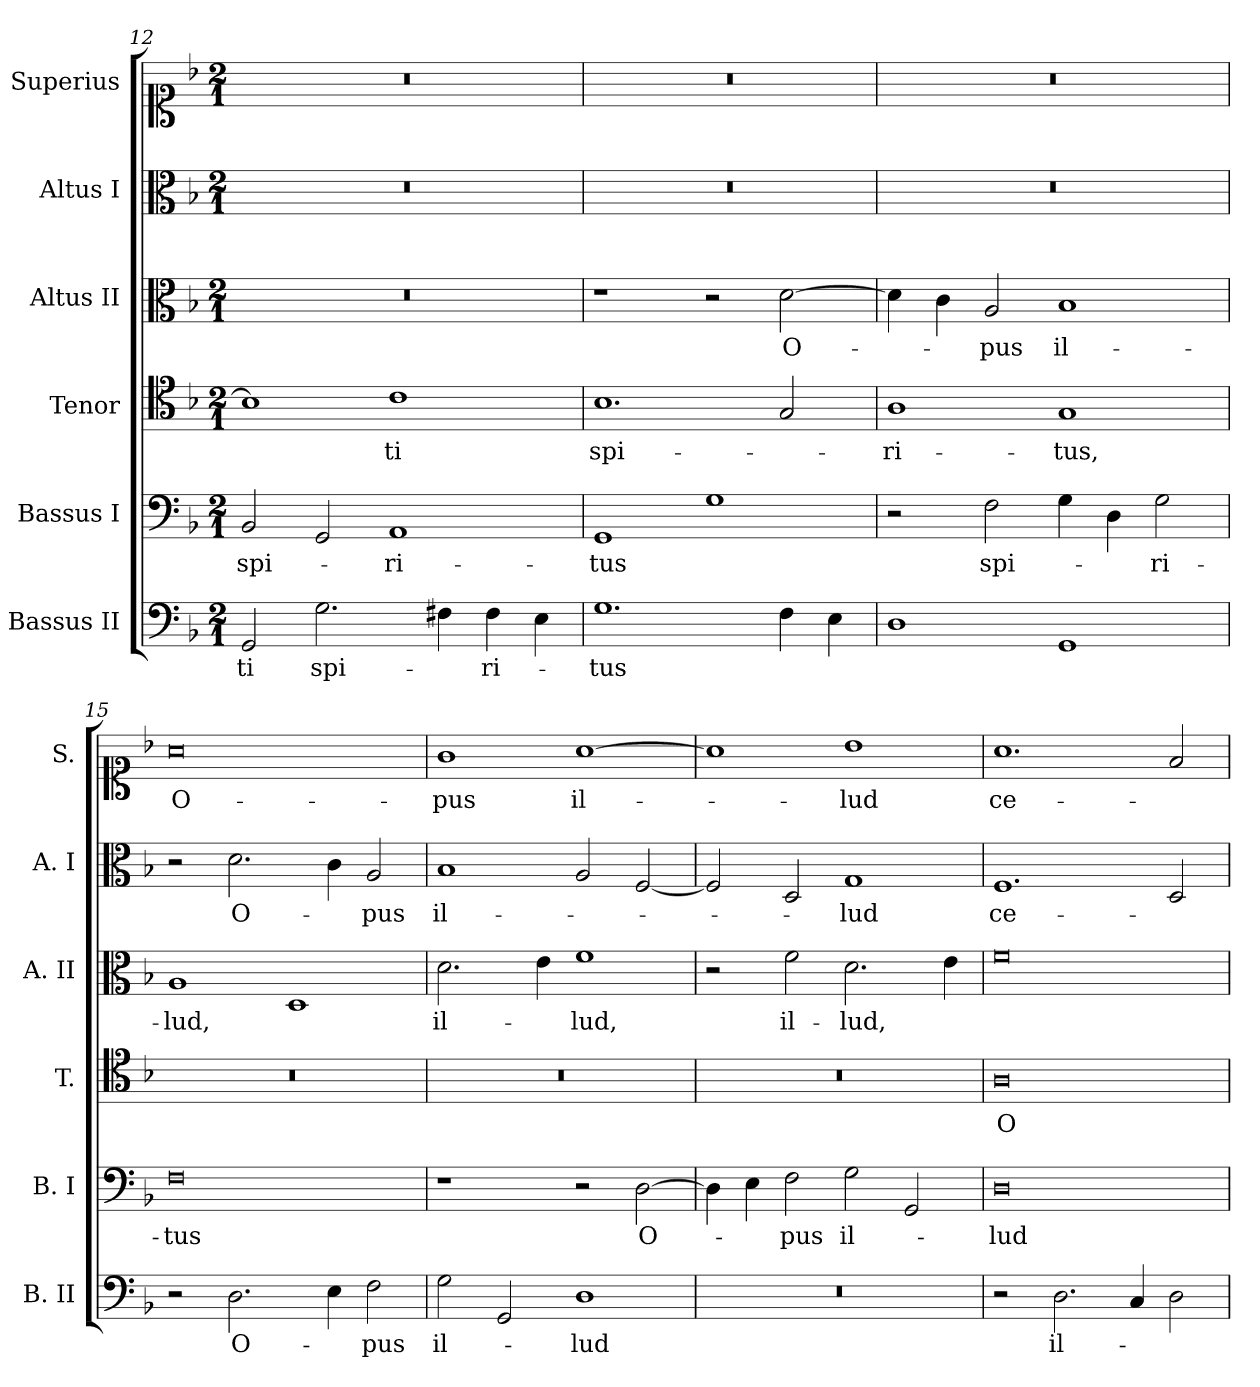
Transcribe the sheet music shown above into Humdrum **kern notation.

**kern	**text	**kern	**text	**kern	**text	**kern	**text	**kern	**text	**kern	**text
*part6	*part6	*part5	*part5	*part4	*part4	*part3	*part3	*part2	*part2	*part1	*part1
*staff6	*staff6	*staff5	*staff5	*staff4	*staff4	*staff3	*staff3	*staff2	*staff2	*staff1	*staff1
*I"Bassus II	*	*I"Bassus I	*	*I"Tenor	*	*I"Altus II	*	*I"Altus I	*	*I"Superius	*
*I'B. II	*	*I'B.  I	*	*I'T.	*	*I'A. II	*	*I'A. I	*	*I'S.	*
*clefF4	*	*clefF4	*	*clefC4	*	*clefC3	*	*clefC3	*	*clefC1	*
*k[b-]	*	*k[b-]	*	*k[b-]	*	*k[b-]	*	*k[b-]	*	*k[b-]	*
*F:	*	*F:	*	*F:	*	*F:	*	*F:	*	*F:	*
*M2/1	*	*M2/1	*	*M2/1	*	*M2/1	*	*M2/1	*	*M2/1	*
=12	=12	=12	=12	=12	=12	=12	=12	=12	=12	=12	=12
!	!LO:LY:b	!	!LO:LY:b	!	!	!	!	!	!	!	!
2GG/	-ti	2BB-/	spi-	1B-]	.	0r	.	0r	.	0r	.
!	!LO:LY:b	!	!	!	!	!	!	!	!	!	!
2.G\	spi-	2GG/	.	.	.	.	.	.	.	.	.
!	!	!	!LO:LY:b	!	!LO:LY:b	!	!	!	!	!	!
.	.	1AA	-ri-	1c	-ti	.	.	.	.	.	.
4F#i\	.	.	.	.	.	.	.	.	.	.	.
!	!LO:LY:b	!	!	!	!	!	!	!	!	!	!
4F#i\	-ri-	.	.	.	.	.	.	.	.	.	.
4E\	.	.	.	.	.	.	.	.	.	.	.
=13	=13	=13	=13	=13	=13	=13	=13	=13	=13	=13	=13
!	!LO:LY:b	!	!LO:LY:b	!	!LO:LY:b	!	!	!	!	!	!
1.G	-tus	1GG	-tus	1.B-	spi-	1r	.	0r	.	0r	.
.	.	1G	.	.	.	2r	.	.	.	.	.
!	!	!	!	!	!	!	!LO:LY:b	!	!	!	!
4F\	.	.	.	2G/	.	[2d\	O-	.	.	.	.
4E\	.	.	.	.	.	.	.	.	.	.	.
=14	=14	=14	=14	=14	=14	=14	=14	=14	=14	=14	=14
!	!	!	!	!	!LO:LY:b	!	!	!	!	!	!
1D	.	2r	.	1A	-ri-	4d\]	.	0r	.	0r	.
.	.	.	.	.	.	4c\	.	.	.	.	.
!	!	!	!LO:LY:b	!	!	!	!LO:LY:b	!	!	!	!
.	.	2F\	spi-	.	.	2A/	-pus	.	.	.	.
!	!	!	!	!	!LO:LY:b	!	!LO:LY:b	!	!	!	!
1GG	.	4G\	.	1G	-tus,	1B-	il-	.	.	.	.
.	.	4D\	.	.	.	.	.	.	.	.	.
!	!	!	!LO:LY:b	!	!	!	!	!	!	!	!
.	.	2G\	-ri-	.	.	.	.	.	.	.	.
=15	=15	=15	=15	=15	=15	=15	=15	=15	=15	=15	=15
!	!	!	!LO:LY:b	!	!	!	!LO:LY:b	!	!	!	!LO:LY:b
2r	.	0F	-tus	0r	.	1A	-lud,	2r	.	0a	O-
!	!LO:LY:b	!	!	!	!	!	!	!	!LO:LY:b	!	!
2.D\	O-	.	.	.	.	.	.	2.d\	O-	.	.
.	.	.	.	.	.	1D	.	.	.	.	.
4E\	.	.	.	.	.	.	.	4c\	.	.	.
!	!LO:LY:b	!	!	!	!	!	!	!	!LO:LY:b	!	!
2F\	-pus	.	.	.	.	.	.	2A/	-pus	.	.
!!LO:LB:g=z
=16	=16	=16	=16	=16	=16	=16	=16	=16	=16	=16	=16
!	!LO:LY:b	!	!	!	!	!	!LO:LY:b	!	!LO:LY:b	!	!LO:LY:b
2G\	il-	1r	.	0r	.	2.d\	il-	1B-	il-	1g	-pus
2GG/	.	.	.	.	.	.	.	.	.	.	.
.	.	.	.	.	.	4e\	.	.	.	.	.
!	!LO:LY:b	!	!	!	!	!	!LO:LY:b	!	!	!	!LO:LY:b
1D	-lud	2r	.	.	.	1f	-lud,	2A/	.	[1a	il-
!	!	!	!LO:LY:b	!	!	!	!	!	!	!	!
.	.	[2D\	O-	.	.	.	.	[2F/	.	.	.
=17	=17	=17	=17	=17	=17	=17	=17	=17	=17	=17	=17
0r	.	4D\]	.	0r	.	2r	.	2F/]	.	1a]	.
.	.	4E\	.	.	.	.	.	.	.	.	.
!	!	!	!LO:LY:b	!	!	!	!LO:LY:b	!	!	!	!
.	.	2F\	-pus	.	.	2f\	il-	2D/	.	.	.
!	!	!	!LO:LY:b	!	!	!	!LO:LY:b	!	!LO:LY:b	!	!LO:LY:b
.	.	2G\	il-	.	.	2.d\	-lud,	1G	-lud	1b-	-lud
.	.	2GG/	.	.	.	.	.	.	.	.	.
.	.	.	.	.	.	4e\	.	.	.	.	.
=18	=18	=18	=18	=18	=18	=18	=18	=18	=18	=18	=18
!	!	!	!LO:LY:b	!	!LO:LY:b	!	!	!	!LO:LY:b	!	!LO:LY:b
2r	.	0D	-lud	0A	O-	0f	.	1.F	ce-	1.a	ce-
!	!LO:LY:b	!	!	!	!	!	!	!	!	!	!
2.D\	il-	.	.	.	.	.	.	.	.	.	.
4C/	.	.	.	.	.	.	.	.	.	.	.
2D\	.	.	.	.	.	.	.	2D/	.	2f/	.
=	=	=	=	=	=	=	=	=	=	=	=
*-	*-	*-	*-	*-	*-	*-	*-	*-	*-	*-	*-
